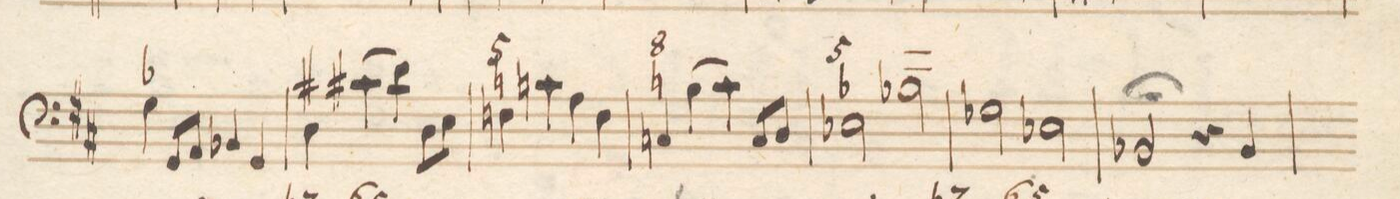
**kern	**fba	**dynam
*I"Organo	*	*
*clefF4	*	*
*k[f#c#]	*	*
*met(c|)	*	*
*M2/2	*	*
4G\	-	.
8GG/L	.	.
8AA/J	.	.
4BB-X/	.	.
4GG/	.	.
=44	=44	=44
4D\	#	.
(4c#X\	.	.
4d\)	.	.
8D\L	.	.
8E\J	.	.
=45	=45	=45
4Fn\	5 n	.
4cn\	.	.
4A\	.	.
4F\	.	.
=46	=46	=46
4Cn/	8 n	.
(4B\	.	.
4cn\)	.	.
8C/L	.	.
8D\J	.	.
=47	=47	=47
2E-X\	5 -	.
2B-X\	_ _	.
.	x x	.
=48	=48	=48
2G-X\	.	.
2E-X\	.	.
=49	=49	=49
2BB-X/	.	.
4r	.	.
4BB-/	.	.
=50	=50	=50
*-	*-	*-
